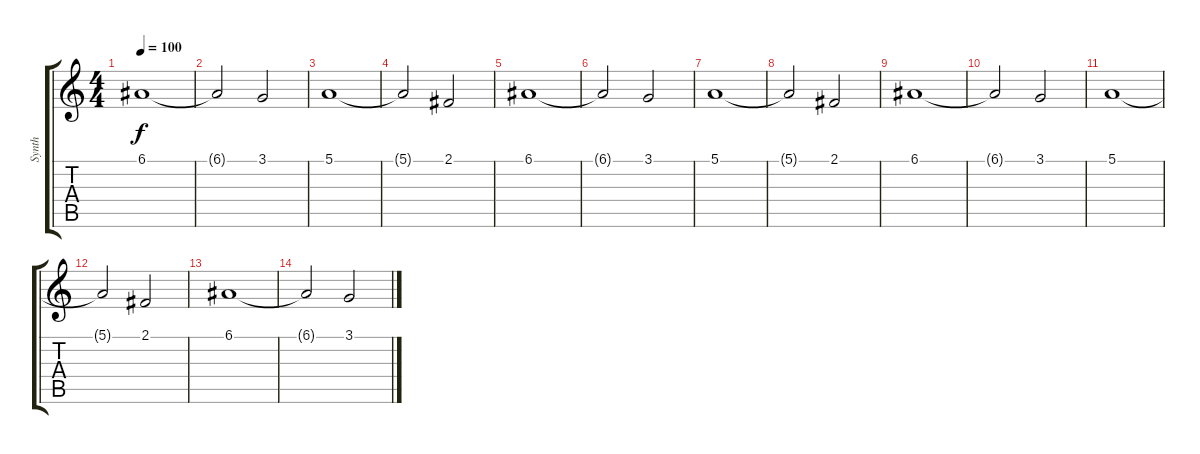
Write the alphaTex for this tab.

\track ("Synth" "Synth") {instrument pad4choir}
\staff {score tabs}
\tuning (E4 B3 G3 D3 A2 E2) {hide}
\ts (4 4)
\tempo 100
\clef g2
\ks c
6.1.1{dy f} |
6.1{t}.2 3.1.2 |
5.1.1 |
5.1{t}.2 2.1.2 |
6.1.1 |
6.1{t}.2 3.1.2 |
5.1.1 |
5.1{t}.2 2.1.2 |
6.1.1 |
6.1{t}.2 3.1.2 |
5.1.1 |
5.1{t}.2 2.1.2 |
6.1.1 |
6.1{t}.2 3.1.2
